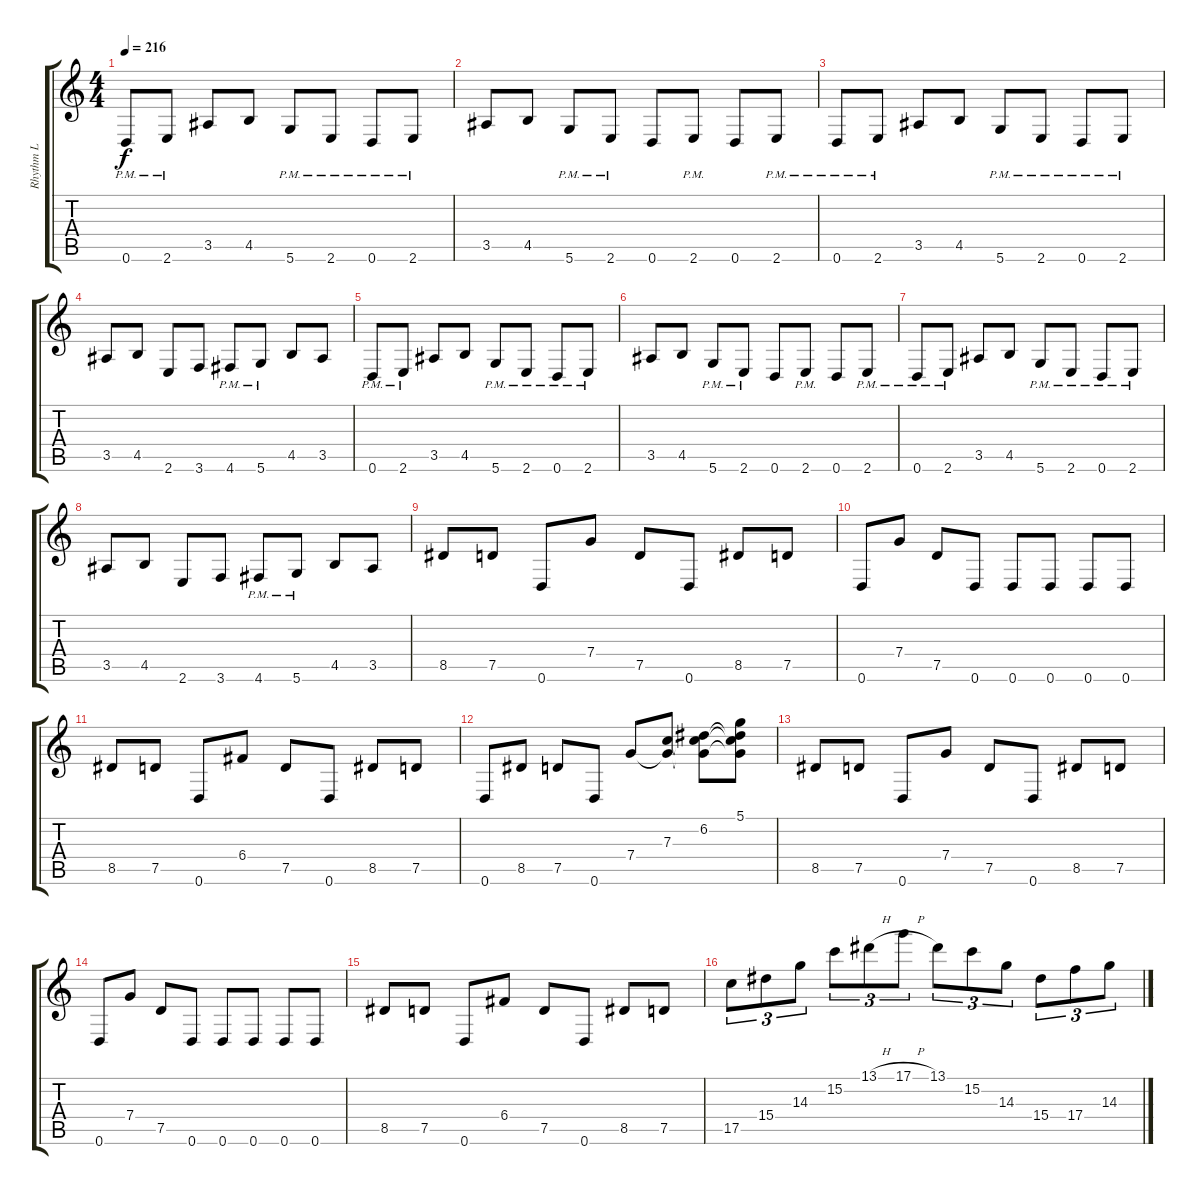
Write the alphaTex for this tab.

\track ("Rhythm L" "Rhythm L") {instrument distortionguitar}
\staff {score tabs}
\tuning (D4 A3 F3 C3 G2 D2) {hide}
\ts (4 4)
\tempo 216
\clef g2
\ks c
0.6{pm}.8{dy f} 2.6{pm}.8 3.5.8 4.5.8 5.6{pm}.8 2.6{pm}.8 0.6{pm}.8 2.6{pm}.8 |
3.5.8 4.5.8 5.6{pm}.8 2.6{pm}.8 0.6.8 2.6{pm}.8 0.6.8 2.6{pm}.8 |
0.6{pm}.8 2.6{pm}.8 3.5.8 4.5.8 5.6{pm}.8 2.6{pm}.8 0.6{pm}.8 2.6{pm}.8 |
3.5.8 4.5.8 2.6.8 3.6.8 4.6{pm}.8 5.6{pm}.8 4.5.8 3.5.8 |
0.6{pm}.8 2.6{pm}.8 3.5.8 4.5.8 5.6{pm}.8 2.6{pm}.8 0.6{pm}.8 2.6{pm}.8 |
3.5.8 4.5.8 5.6{pm}.8 2.6{pm}.8 0.6.8 2.6{pm}.8 0.6.8 2.6{pm}.8 |
0.6{pm}.8 2.6{pm}.8 3.5.8 4.5.8 5.6{pm}.8 2.6{pm}.8 0.6{pm}.8 2.6{pm}.8 |
3.5.8 4.5.8 2.6.8 3.6.8 4.6{pm}.8 5.6{pm}.8 4.5.8 3.5.8 |
8.5.8 7.5.8 0.6.8 7.4.8 7.5.8 0.6.8 8.5.8 7.5.8 |
0.6.8 7.4.8 7.5.8 0.6.8 0.6.8 0.6.8 0.6.8 0.6.8 |
8.5.8 7.5.8 0.6.8 6.4.8 7.5.8 0.6.8 8.5.8 7.5.8 |
0.6.8 8.5.8 7.5.8 0.6.8 7.4.8 (7.3 7.4{t}).8 (6.2 7.3{t} 7.4{t}).8 (5.1 6.2{t} 7.3{t} 7.4{t}).8 |
8.5.8 7.5.8 0.6.8 7.4.8 7.5.8 0.6.8 8.5.8 7.5.8 |
0.6.8 7.4.8 7.5.8 0.6.8 0.6.8 0.6.8 0.6.8 0.6.8 |
8.5.8 7.5.8 0.6.8 6.4.8 7.5.8 0.6.8 8.5.8 7.5.8 |
17.5.8{tu (3 2)} 15.4.8{tu (3 2)} 14.3.8{tu (3 2)} 15.2.8{tu (3 2)} 13.1{h}.8{tu (3 2)} 17.1{h}.8{tu (3 2)} 13.1.8{tu (3 2)} 15.2.8{tu (3 2)} 14.3.8{tu (3 2)} 15.4.8{tu (3 2)} 17.4.8{tu (3 2)} 14.3.8{tu (3 2)}
